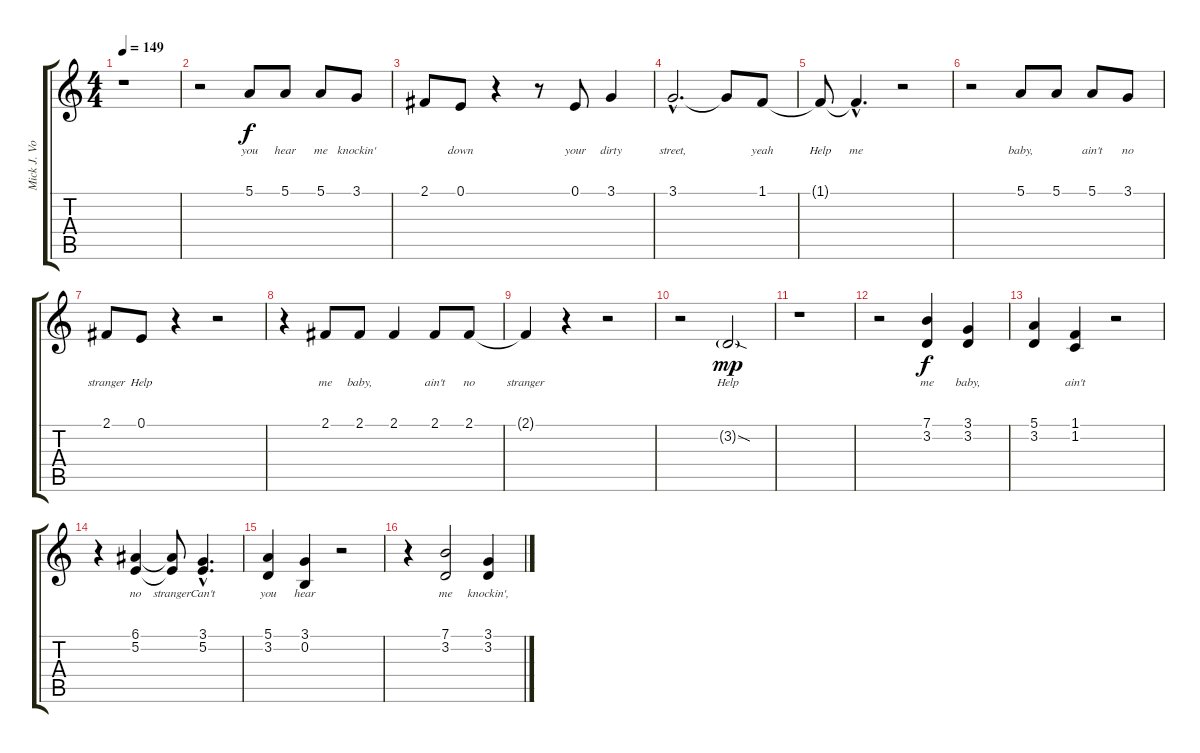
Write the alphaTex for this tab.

\track ("Mick J. Vocal" "Mick J. Vo") {instrument voiceoohs}
\staff {score tabs}
\tuning (E4 B3 G3 D3 A2 E2) {hide}
\ts (4 4)
\tempo 149
\clef g2
\ks c
r.1{dy f} |
r.2 5.1.8{lyrics (0 "you") lyrics (1 "") lyrics (2 "") lyrics (3 "") lyrics (4 "")} 5.1.8{lyrics (0 "hear") lyrics (1 "") lyrics (2 "") lyrics (3 "") lyrics (4 "")} 5.1.8{lyrics (0 "me") lyrics (1 "") lyrics (2 "") lyrics (3 "") lyrics (4 "")} 3.1.8{lyrics (0 "knockin'") lyrics (1 "") lyrics (2 "") lyrics (3 "") lyrics (4 "")} |
2.1.8{lyrics (0 "") lyrics (1 "") lyrics (2 "") lyrics (3 "") lyrics (4 "")} 0.1.8{lyrics (0 "down") lyrics (1 "") lyrics (2 "") lyrics (3 "") lyrics (4 "")} r.4 r.8 0.1.8{lyrics (0 "your") lyrics (1 "") lyrics (2 "") lyrics (3 "") lyrics (4 "")} 3.1.4{lyrics (0 "dirty") lyrics (1 "") lyrics (2 "") lyrics (3 "") lyrics (4 "")} |
3.1{hac}.2{d lyrics (0 "street,") lyrics (1 "") lyrics (2 "") lyrics (3 "") lyrics (4 "")} 3.1{t}.8{lyrics (0 "") lyrics (1 "") lyrics (2 "") lyrics (3 "") lyrics (4 "")} 1.1.8{lyrics (0 "yeah") lyrics (1 "") lyrics (2 "") lyrics (3 "") lyrics (4 "")} |
1.1{t}.8{lyrics (0 "Help") lyrics (1 "") lyrics (2 "") lyrics (3 "") lyrics (4 "")} 1.1{hac t}.4{d lyrics (0 "me") lyrics (1 "") lyrics (2 "") lyrics (3 "") lyrics (4 "")} r.2 |
r.2 5.1.8{lyrics (0 "baby,") lyrics (1 "") lyrics (2 "") lyrics (3 "") lyrics (4 "")} 5.1.8{lyrics (0 "") lyrics (1 "") lyrics (2 "") lyrics (3 "") lyrics (4 "")} 5.1.8{lyrics (0 "ain't") lyrics (1 "") lyrics (2 "") lyrics (3 "") lyrics (4 "")} 3.1.8{lyrics (0 "no") lyrics (1 "") lyrics (2 "") lyrics (3 "") lyrics (4 "")} |
2.1.8{lyrics (0 "stranger") lyrics (1 "") lyrics (2 "") lyrics (3 "") lyrics (4 "")} 0.1.8{lyrics (0 "Help") lyrics (1 "") lyrics (2 "") lyrics (3 "") lyrics (4 "")} r.4 r.2 |
r.4 2.1.8{lyrics (0 "me") lyrics (1 "") lyrics (2 "") lyrics (3 "") lyrics (4 "")} 2.1.8{lyrics (0 "baby,") lyrics (1 "") lyrics (2 "") lyrics (3 "") lyrics (4 "")} 2.1.4{lyrics (0 "") lyrics (1 "") lyrics (2 "") lyrics (3 "") lyrics (4 "")} 2.1.8{lyrics (0 "ain't") lyrics (1 "") lyrics (2 "") lyrics (3 "") lyrics (4 "")} 2.1.8{lyrics (0 "no") lyrics (1 "") lyrics (2 "") lyrics (3 "") lyrics (4 "")} |
2.1{t}.4{lyrics (0 "stranger") lyrics (1 "") lyrics (2 "") lyrics (3 "") lyrics (4 "")} r.4 r.2 |
r.2 3.2{sod g}.2{lyrics (0 "Help") lyrics (1 "") lyrics (2 "") lyrics (3 "") lyrics (4 "") dy mp} |
r.1 |
r.2 (7.1 3.2).4{lyrics (0 "me") lyrics (1 "") lyrics (2 "") lyrics (3 "") lyrics (4 "") dy f} (3.1 3.2).4{lyrics (0 "baby,") lyrics (1 "") lyrics (2 "") lyrics (3 "") lyrics (4 "")} |
(5.1 3.2).4{lyrics (0 "") lyrics (1 "") lyrics (2 "") lyrics (3 "") lyrics (4 "")} (1.1 1.2).4{lyrics (0 "ain't") lyrics (1 "") lyrics (2 "") lyrics (3 "") lyrics (4 "")} r.2 |
r.4 (6.1 5.2).4{lyrics (0 "no") lyrics (1 "") lyrics (2 "") lyrics (3 "") lyrics (4 "")} (6.1{t} 5.2{t}).8{lyrics (0 "stranger") lyrics (1 "") lyrics (2 "") lyrics (3 "") lyrics (4 "")} (3.1{hac} 5.2{hac}).4{d lyrics (0 "Can't") lyrics (1 "") lyrics (2 "") lyrics (3 "") lyrics (4 "")} |
(5.1 3.2).4{lyrics (0 "you") lyrics (1 "") lyrics (2 "") lyrics (3 "") lyrics (4 "")} (3.1 0.2).4{lyrics (0 "hear") lyrics (1 "") lyrics (2 "") lyrics (3 "") lyrics (4 "")} r.2 |
r.4 (7.1 3.2).2{lyrics (0 "me") lyrics (1 "") lyrics (2 "") lyrics (3 "") lyrics (4 "")} (3.1 3.2).4{lyrics (0 "knockin',") lyrics (1 "") lyrics (2 "") lyrics (3 "") lyrics (4 "")}
